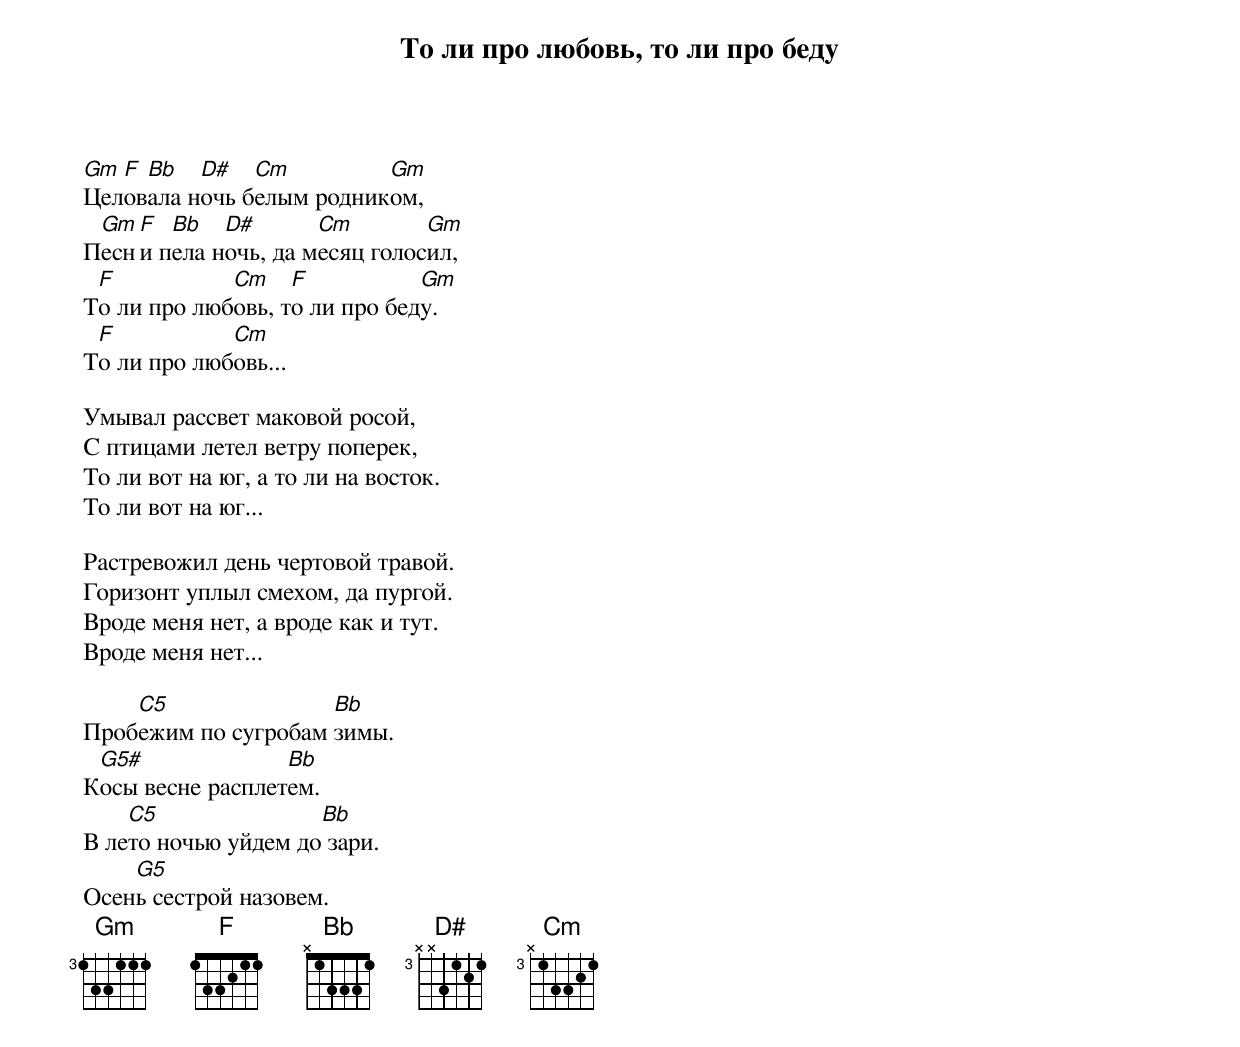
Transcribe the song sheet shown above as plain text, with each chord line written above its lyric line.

	То ли про любовь, то ли про беду


Gm F Bb   D#   Cm         Gm
Целовала ночь белым родником,
 Gm F  Bb   D#       Cm        Gm
Песни пела ночь, да месяц голосил,
 F           Cm    F           Gm
То ли про любовь, то ли про беду.
 F           Cm
То ли про любовь...

Умывал рассвет маковой росой,
С птицами летел ветру поперек,
То ли вот на юг, а то ли на восток.
То ли вот на юг...

Растревожил день чертовой травой.
Горизонт уплыл смехом, да пургой.
Вроде меня нет, а вроде как и тут.
Вроде меня нет...

    C5               Bb
Пробежим по сугробам зимы.
 G5#              Bb
Косы весне расплетем.
    C5               Bb
В лето ночью уйдем до зари.
    G5
Осень сестрой назовем.
